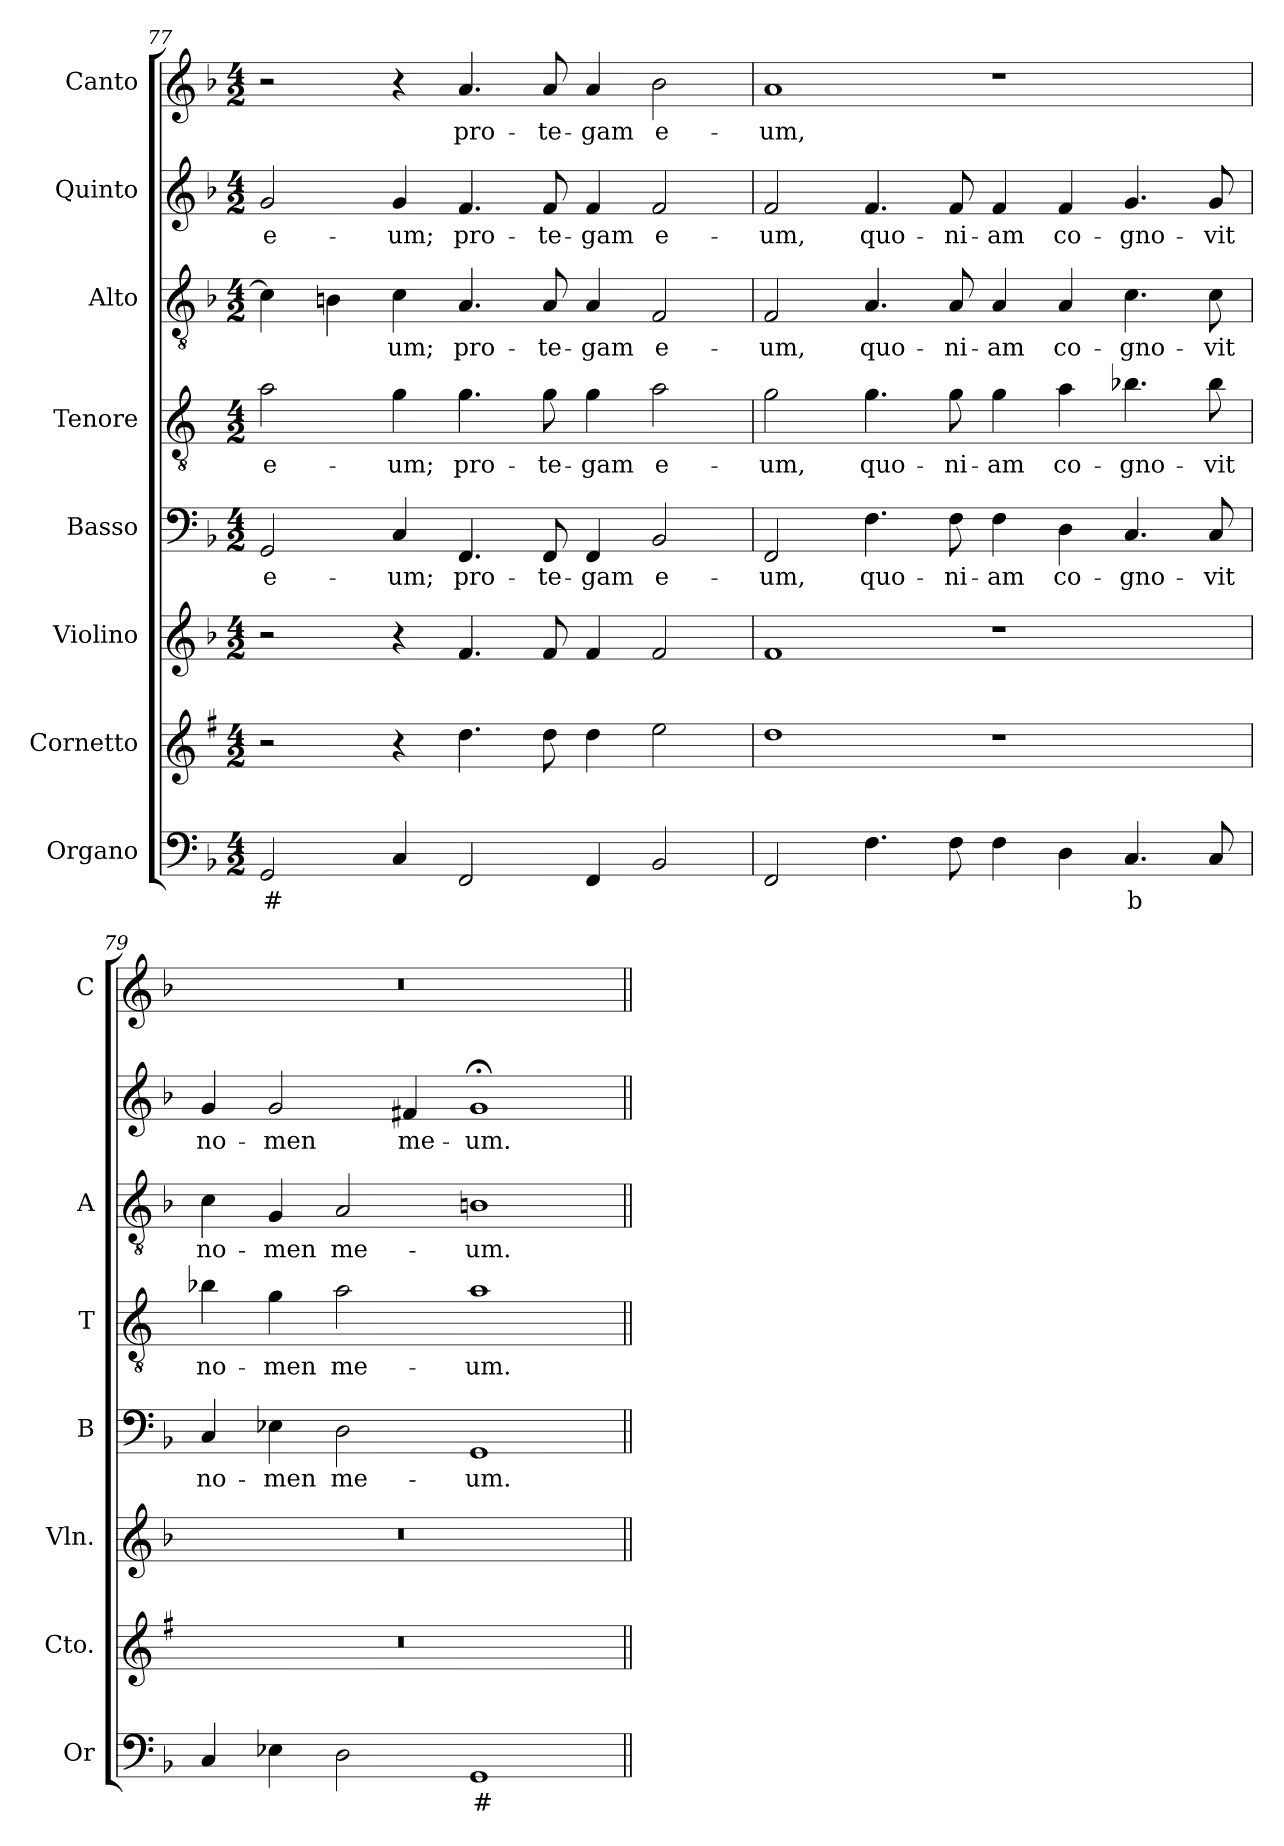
**kern	**text	**kern	**kern	**kern	**text	**kern	**text	**kern	**text	**kern	**text	**kern	**text
*part8	*part8	*part7	*part6	*part5	*part5	*part4	*part4	*part3	*part3	*part2	*part2	*part1	*part1
*staff8	*staff8	*staff7	*staff6	*staff5	*staff5	*staff4	*staff4	*staff3	*staff3	*staff2	*staff2	*staff1	*staff1
*I"Organo	*	*I"Cornetto	*I"Violino	*I"Basso	*	*I"Tenore	*	*I"Alto	*	*I"Quinto	*	*I"Canto	*
*I'Or	*	*I'Cto.	*I'Vln.	*I'B	*	*I'T	*	*I'A	*	*	*	*I'C	*
!!LO:PB:g=z
*clefF4	*	*clefG2	*clefG2	*clefF4	*	*clefGv2	*	*clefGv2	*	*clefG2	*	*clefG2	*
*	*	*ITrd1c2	*	*	*	*ITrd4c7	*	*	*	*	*	*	*
*k[b-]	*	*k[b-]	*k[b-]	*k[b-]	*	*k[b-]	*	*k[b-]	*	*k[b-]	*	*k[b-]	*
*F:	*	*F:	*F:	*F:	*	*F:	*	*F:	*	*F:	*	*F:	*
*M4/2	*	*M4/2	*M4/2	*M4/2	*	*M4/2	*	*M4/2	*	*M4/2	*	*M4/2	*
=77	=77	=77	=77	=77	=77	=77	=77	=77	=77	=77	=77	=77	=77
!	!LO:LY:b	!	!	!	!LO:LY:b	!	!LO:LY:b	!	!	!	!LO:LY:b	!	!
2GG/	#	2r	2r	2GG/	e-	2d\	e-	4c\]	.	2g/	e-	2r	.
.	.	.	.	.	.	.	.	4Bn\	.	.	.	.	.
!	!	!	!	!	!LO:LY:b	!	!LO:LY:b	!	!LO:LY:b	!	!LO:LY:b	!	!
4C/	.	4r	4r	4C/	-um;	4c\	-um;	4c\	-um;	4g/	-um;	4r	.
!	!	!	!	!	!LO:LY:b	!	!LO:LY:b	!	!LO:LY:b	!	!LO:LY:b	!	!LO:LY:b
2FF/	.	4.cc\	4.f/	4.FF/	pro-	4.c\	pro-	4.A/	pro-	4.f/	pro-	4.a/	pro-
!	!	!	!	!	!LO:LY:b	!	!LO:LY:b	!	!LO:LY:b	!	!LO:LY:b	!	!LO:LY:b
.	.	8cc\	8f/	8FF/	-te-	8c\	-te-	8A/	-te-	8f/	-te-	8a/	-te-
!	!	!	!	!	!LO:LY:b	!	!LO:LY:b	!	!LO:LY:b	!	!LO:LY:b	!	!LO:LY:b
4FF/	.	4cc\	4f/	4FF/	-gam	4c\	-gam	4A/	-gam	4f/	-gam	4a/	-gam
!	!	!	!	!	!LO:LY:b	!	!LO:LY:b	!	!LO:LY:b	!	!LO:LY:b	!	!LO:LY:b
2BB-/	.	2dd\	2f/	2BB-/	e-	2d\	e-	2F/	e-	2f/	e-	2b-\	e-
=78	=78	=78	=78	=78	=78	=78	=78	=78	=78	=78	=78	=78	=78
!	!	!	!	!	!LO:LY:b	!	!LO:LY:b	!	!LO:LY:b	!	!LO:LY:b	!	!LO:LY:b
2FF/	.	1cc	1f	2FF/	-um,	2c\	-um,	2F/	-um,	2f/	-um,	1a	-um,
!	!	!	!	!	!LO:LY:b	!	!LO:LY:b	!	!LO:LY:b	!	!LO:LY:b	!	!
4.F\	.	.	.	4.F\	quo-	4.c\	quo-	4.A/	quo-	4.f/	quo-	.	.
!	!	!	!	!	!LO:LY:b	!	!LO:LY:b	!	!LO:LY:b	!	!LO:LY:b	!	!
8F\	.	.	.	8F\	-ni-	8c\	-ni-	8A/	-ni-	8f/	-ni-	.	.
!	!	!	!	!	!LO:LY:b	!	!LO:LY:b	!	!LO:LY:b	!	!LO:LY:b	!	!
4F\	.	1r	1r	4F\	-am	4c\	-am	4A/	-am	4f/	-am	1r	.
!	!	!	!	!	!LO:LY:b	!	!LO:LY:b	!	!LO:LY:b	!	!LO:LY:b	!	!
4D\	.	.	.	4D\	co-	4d\	co-	4A/	co-	4f/	co-	.	.
!	!LO:LY:b	!	!	!	!LO:LY:b	!	!LO:LY:b	!	!LO:LY:b	!	!LO:LY:b	!	!
4.C/	b	.	.	4.C/	-gno-	4.e-X\	-gno-	4.c\	-gno-	4.g/	-gno-	.	.
!	!	!	!	!	!LO:LY:b	!	!LO:LY:b	!	!LO:LY:b	!	!LO:LY:b	!	!
8C/	.	.	.	8C/	-vit	8e-\	-vit	8c\	-vit	8g/	-vit	.	.
=79	=79	=79	=79	=79	=79	=79	=79	=79	=79	=79	=79	=79	=79
!	!	!	!	!	!LO:LY:b	!	!LO:LY:b	!	!LO:LY:b	!	!LO:LY:b	!	!
4C/	.	0r	0r	4C/	no-	4e-X\	no-	4c\	no-	4g/	no-	0r	.
!	!	!	!	!	!LO:LY:b	!	!LO:LY:b	!	!LO:LY:b	!	!LO:LY:b	!	!
4E-X\	.	.	.	4E-X\	-men	4c\	-men	4G/	-men	2g/	-men	.	.
!	!	!	!	!	!LO:LY:b	!	!LO:LY:b	!	!LO:LY:b	!	!	!	!
2D\	.	.	.	2D\	me-	2d\	me-	2A/	me-	.	.	.	.
!	!	!	!	!	!	!	!	!	!	!	!LO:LY:b	!	!
.	.	.	.	.	.	.	.	.	.	4f#X/	me-	.	.
!	!LO:LY:b	!	!	!	!LO:LY:b	!	!LO:LY:b	!	!LO:LY:b	!	!LO:LY:b	!	!
1GG	#	.	.	1GG	-um.	1d	-um.	1Bn	-um.	1g;<	-um.	.	.
=||	=||	=||	=||	=||	=||	=||	=||	=||	=||	=||	=||	=||	=||
*-	*-	*-	*-	*-	*-	*-	*-	*-	*-	*-	*-	*-	*-
